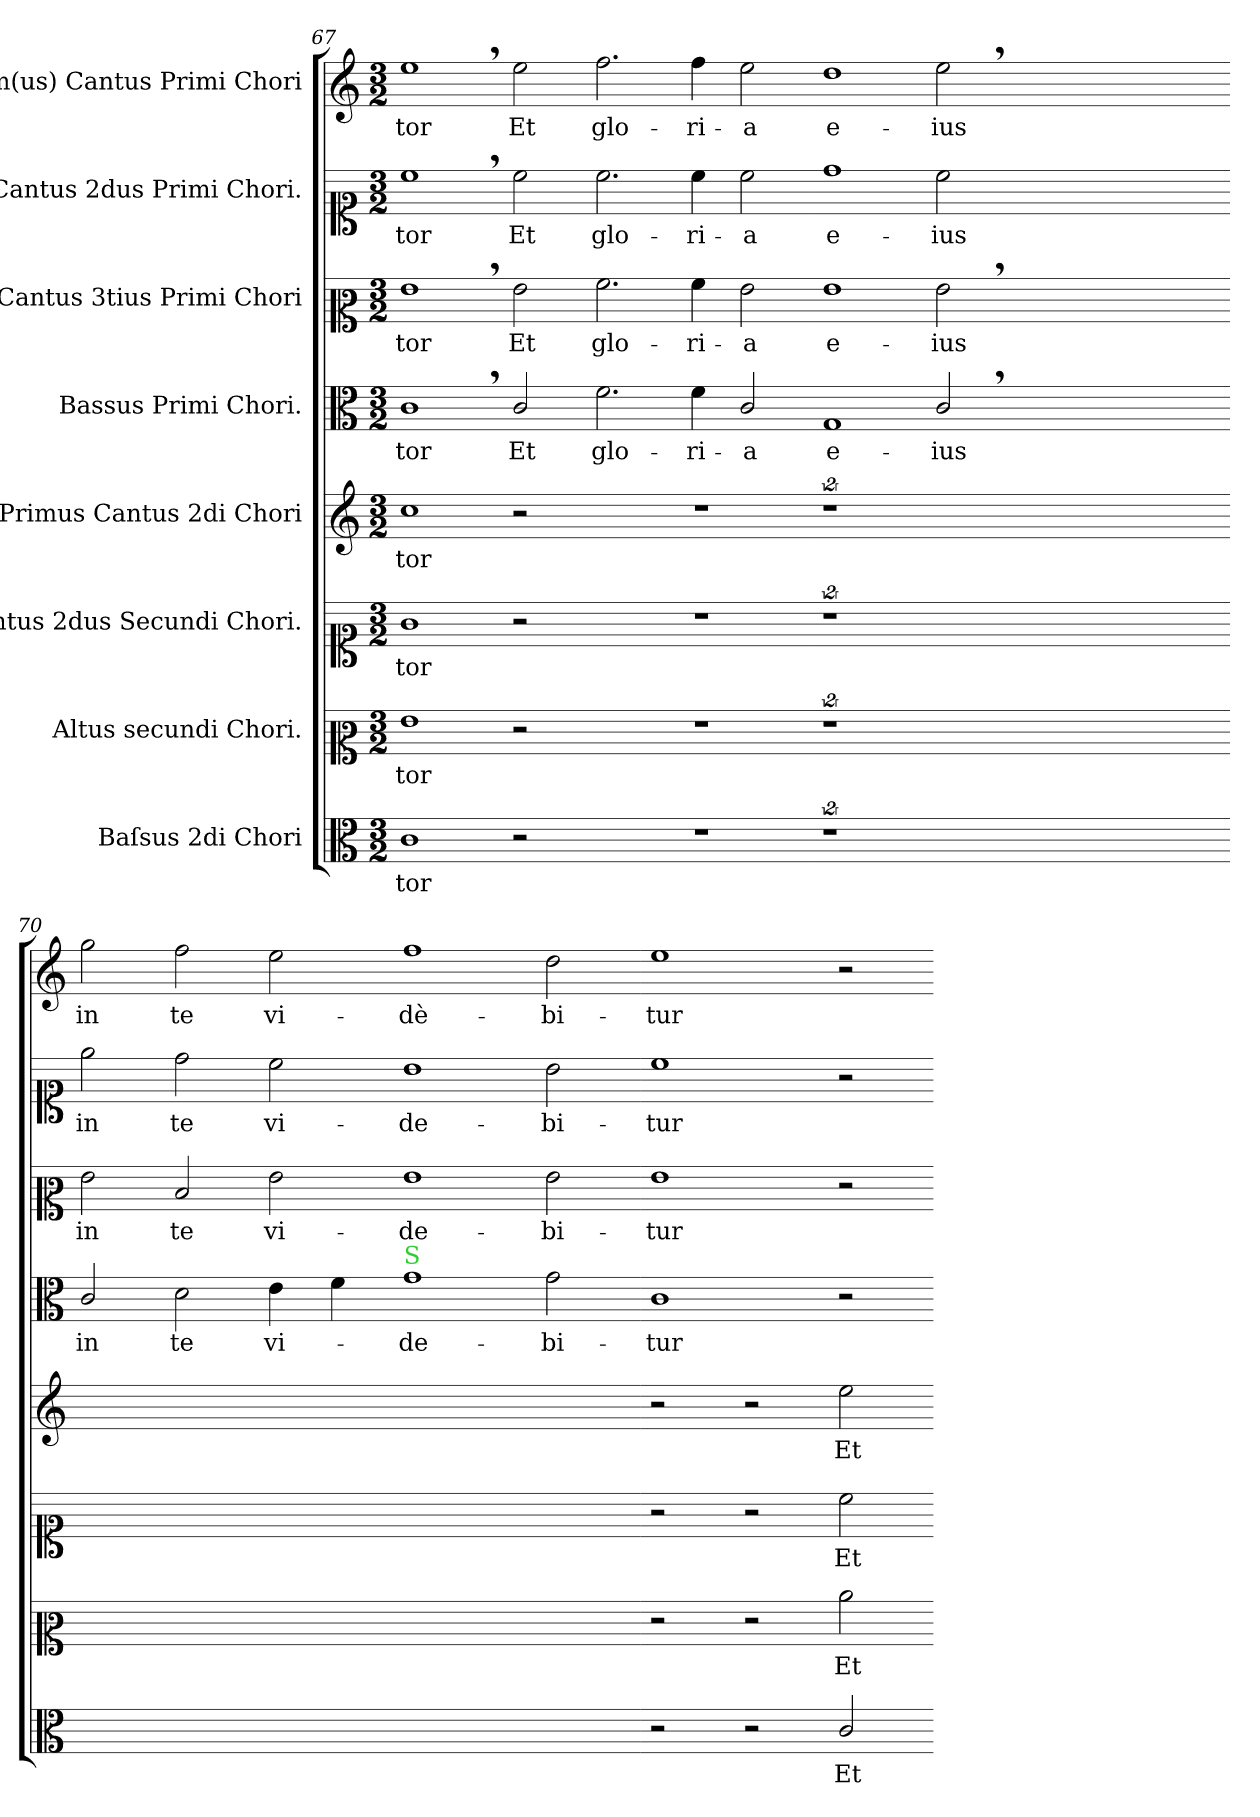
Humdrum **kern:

**kern	**text	**kern	**text	**kern	**text	**kern	**text	**kern	**text	**kern	**text	**kern	**text	**kern	**text
*part8	*part8	*part7	*part7	*part6	*part6	*part5	*part5	*part4	*part4	*part3	*part3	*part2	*part2	*part1	*part1
*staff8	*staff8	*staff7	*staff7	*staff6	*staff6	*staff5	*staff5	*staff4	*staff4	*staff3	*staff3	*staff2	*staff2	*staff1	*staff1
*I"Baſsus 2di Chori	*	*I"Altus secundi Chori.	*	*I"Cantus 2dus Secundi Chori.	*	*I"Primus Cantus 2di Chori	*	*I"Bassus Primi Chori.	*	*I"Cantus 3tius Primi Chori	*	*I"Cantus 2dus Primi Chori.	*	*I"1m(us) Cantus Primi Chori	*
*clefC3	*	*clefC2	*	*clefC1	*	*clefG2	*	*clefC3	*	*clefC2	*	*clefC1	*	*clefG2	*
*k[]	*	*k[]	*	*k[]	*	*k[]	*	*k[]	*	*k[]	*	*k[]	*	*k[]	*
*C:	*	*C:	*	*C:	*	*C:	*	*C:	*	*C:	*	*C:	*	*C:	*
*M3/2	*	*M3/2	*	*M3/2	*	*M3/2	*	*M3/2	*	*M3/2	*	*M3/2	*	*M3/2	*
=67	=67	=67	=67	=67	=67	=67	=67	=67	=67	=67	=67	=67	=67	=67	=67
1c	-tor	1g	-tor	1g	-tor	1cc	-tor	1c,<	-tor	1g,<	-tor	1cc,<	-tor	1ee,<	-tor
2r	.	2r	.	2r	.	2r	.	2c/	Et	2g\	Et	2cc\	Et	2ee\	Et
=68-	=68-	=68-	=68-	=68-	=68-	=68-	=68-	=68-	=68-	=68-	=68-	=68-	=68-	=68-	=68-
1.r	.	1.r	.	1.r	.	1.r	.	2.f\	glo-	2.a\	glo-	2.cc\	glo-	2.ff\	glo-
.	.	.	.	.	.	.	.	4f\	-ri-	4a\	-ri-	4cc\	-ri-	4ff\	-ri-
.	.	.	.	.	.	.	.	2c/	-a	2g\	-a	2cc\	-a	2ee\	-a
=69-	=69-	=69-	=69-	=69-	=69-	=69-	=69-	=69-	=69-	=69-	=69-	=69-	=69-	=69-	=69-
2%9r	.	2%9r	.	2%9r	.	2%9r	.	1G	e-	1g	e-	1dd	e-	1dd	e-
.	.	.	.	.	.	.	.	2c,</	-ius	2g,<\	-ius	2cc\	-ius	2ee,<\	-ius
.	.	.	.	.	.	.	.	0.ryy	.	0.ryy	.	0.ryy	.	0.ryy	.
=70-	=70-	=70-	=70-	=70-	=70-	=70-	=70-	=70-	=70-	=70-	=70-	=70-	=70-	=70-	=70-
1.ryy	.	1.ryy	.	1.ryy	.	1.ryy	.	2c/	in	2g\	in	2ee\	in	2gg\	in
.	.	.	.	.	.	.	.	2d\	te	2d/	te	2dd\	te	2ff\	te
.	.	.	.	.	.	.	.	4e\	vi-	2g\	vi-	2cc\	vi-	2ee\	vi-
.	.	.	.	.	.	.	.	4f\	.	.	.	.	.	.	.
=71-	=71-	=71-	=71-	=71-	=71-	=71-	=71-	=71-	=71-	=71-	=71-	=71-	=71-	=71-	=71-
!	!	!	!	!	!	!	!	!LO:TX:a:color=limegreen:t=S	!	!	!	!	!	!	!
1.ryy	.	1.ryy	.	1.ryy	.	1.ryy	.	1g	-de-	1g	-de-	1b	-de-	1ff	-dè-
.	.	.	.	.	.	.	.	2g\	-bi-	2g\	-bi-	2b\	-bi-	2dd\	-bi-
=72-	=72-	=72-	=72-	=72-	=72-	=72-	=72-	=72-	=72-	=72-	=72-	=72-	=72-	=72-	=72-
2r	.	2r	.	2r	.	2r	.	1c	-tur	1g	-tur	1cc	-tur	1ee	-tur
2r	.	2r	.	2r	.	2r	.	.	.	.	.	.	.	.	.
2c/	Et	2cc\	Et	2cc\	Et	2ee\	Et	2r	.	2r	.	2r	.	2r	.
=-	=-	=-	=-	=-	=-	=-	=-	=-	=-	=-	=-	=-	=-	=-	=-
*-	*-	*-	*-	*-	*-	*-	*-	*-	*-	*-	*-	*-	*-	*-	*-
